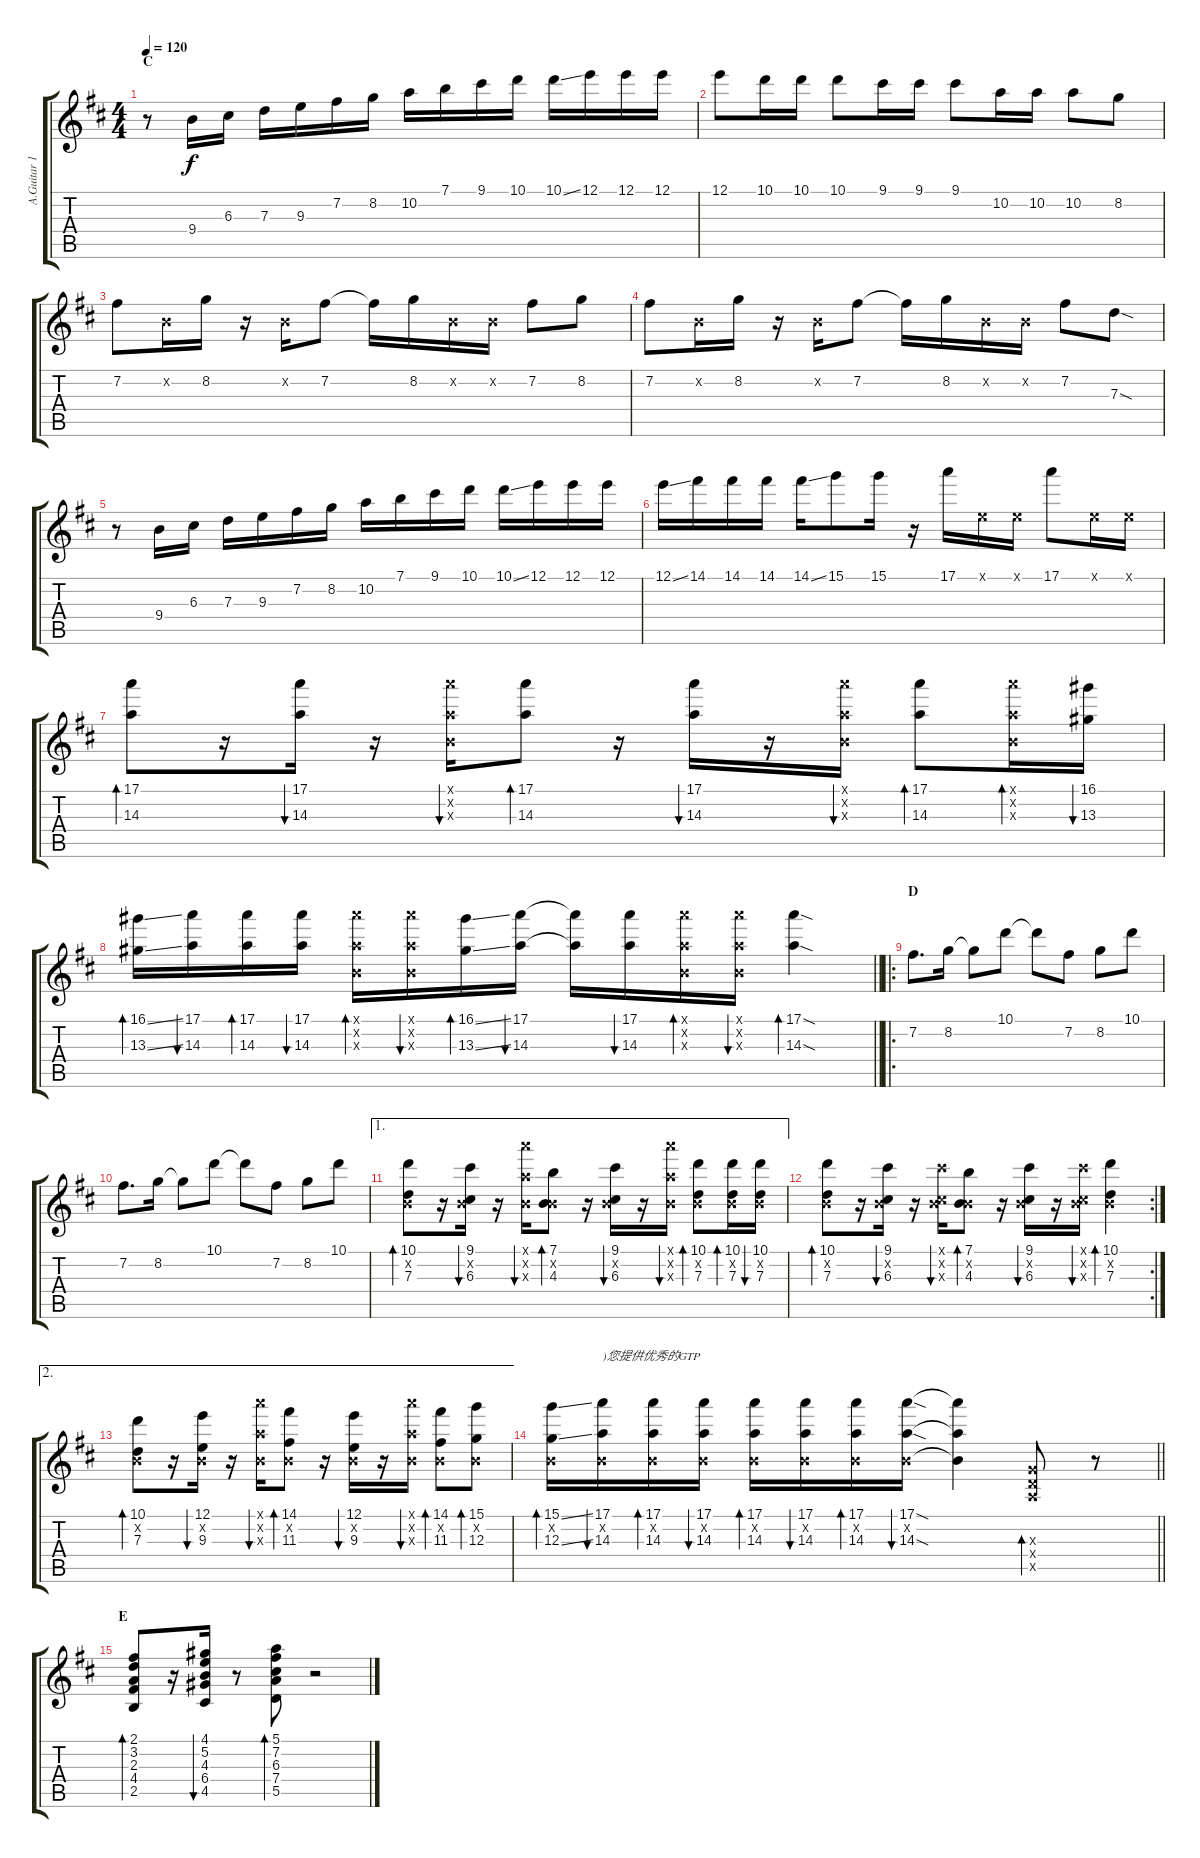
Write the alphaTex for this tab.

\track ("A.Guitar 1" "A.Guitar 1") {instrument acousticguitarsteel}
\staff {score tabs}
\tuning (E4 B3 G3 D3 A2 E2) {hide}
\ts (4 4)
\section ("" "C")
\tempo 120
\clef g2
\ks d
r.8{dy f} 9.4.16 6.3.16 7.3.16 9.3.16 7.2.16 8.2.16 10.2.16 7.1.16 9.1.16 10.1.16 10.1{ss}.16 12.1.16 12.1.16 12.1.16 |
12.1.8 10.1.16 10.1.16 10.1.8 9.1.16 9.1.16 9.1.8 10.2.16 10.2.16 10.2.8 8.2.8 |
7.2.8 0.2{x}.16 8.2.16 r.16 0.2{x}.16 7.2.8 7.2{t}.16 8.2.16 0.2{x}.16 0.2{x}.16 7.2.8 8.2.8 |
7.2.8 0.2{x}.16 8.2.16 r.16 0.2{x}.16 7.2.8 7.2{t}.16 8.2.16 0.2{x}.16 0.2{x}.16 7.2.8 7.3{sod}.8 |
r.8 9.4.16 6.3.16 7.3.16 9.3.16 7.2.16 8.2.16 10.2.16 7.1.16 9.1.16 10.1.16 10.1{ss}.16 12.1.16 12.1.16 12.1.16 |
12.1{ss}.16 14.1.16 14.1.16 14.1.16 14.1{ss}.16 15.1.8 15.1.16 r.16 17.1.16 0.1{x}.16 0.1{x}.16 17.1.8 0.1{x}.16 0.1{x}.16 |
(17.1 14.3).8{bd 30} r.16 (17.1 14.3).16{bu 30} r.16 (17.1{x} 0.2{x} 14.3{x}).16{bu 30} (17.1 14.3).8{bd 30} r.16 (17.1 14.3).16{bu 30} r.16 (17.1{x} 0.2{x} 14.3{x}).16{bu 30} (17.1 14.3).8{bd 30} (17.1{x} 0.2{x} 14.3{x}).16{bd 30} (16.1 13.3).16{bu 30} |
\barLineRight lightlight
(16.1{ss} 13.3{ss}).16{bd 30} (17.1 14.3).16{bu 30} (17.1 14.3).16{bd 30} (17.1 14.3).16{bu 30} (17.1{x} 0.2{x} 14.3{x}).16{bd 30} (17.1{x} 0.2{x} 14.3{x}).16{bu 30} (16.1{ss} 13.3{ss}).16{bd 30} (17.1 14.3).16{bu 30} (17.1{t} 14.3{t}).16 (17.1 14.3).16{bu 30} (17.1{x} 0.2{x} 14.3{x}).16{bd 30} (17.1{x} 0.2{x} 14.3{x}).16{bu 30} (17.1{sod} 14.3{sod}).4{bd 30} |
\ro
\section ("" "D")
7.2.8{d} 8.2.16 8.2{t}.8 10.1.8 10.1{t}.8 7.2.8 8.2.8 10.1.8 |
7.2.8{d} 8.2.16 8.2{t}.8 10.1.8 10.1{t}.8 7.2.8 8.2.8 10.1.8 |
\ae 1
(10.1 0.2{x} 7.3).8{bd 30} r.16 (9.1 0.2{x} 6.3).16{bu 30} r.16 (17.1{x} 0.2{x} 14.3{x}).16{bu 30} (7.1 0.2{x} 4.3).8{bd 30} r.16 (9.1 0.2{x} 6.3).16{bu 30} r.16 (17.1{x} 0.2{x} 14.3{x}).16{bu 30} (10.1 0.2{x} 7.3).8{bd 30} (10.1 0.2{x} 7.3).16{bd 30} (10.1 0.2{x} 7.3).16{bu 30} |
\rc 2
(10.1 0.2{x} 7.3).8{bd 30} r.16 (9.1 0.2{x} 6.3).16{bu 30} r.16 (9.1{x} 0.2{x} 6.3{x}).16{bu 30} (7.1 0.2{x} 4.3).8{bd 30} r.16 (9.1 0.2{x} 6.3).16{bu 30} r.16 (9.1{x} 0.2{x} 6.3{x}).16{bu 30} (10.1 0.2{x} 7.3).4{bd 30} |
\ae 2
(10.1 0.2{x} 7.3).8{bd 30} r.16 (12.1 0.2{x} 9.3).16{bu 30} r.16 (17.1{x} 0.2{x} 14.3{x}).16{bu 30} (14.1 0.2{x} 11.3).8{bd 30} r.16 (12.1 0.2{x} 9.3).16{bu 30} r.16 (17.1{x} 0.2{x} 14.3{x}).16{bu 30} (14.1 0.2{x} 11.3).8{bd 30} (15.1 0.2{x} 12.3).8{bd 30} |
\barLineRight lightlight
(15.1{ss} 0.2{x} 12.3{ss}).16{bd 30} (17.1 0.2{x} 14.3).16{bu 30 txt ")您提供优秀的GTP"} (17.1 0.2{x} 14.3).16{bd 30} (17.1 0.2{x} 14.3).16{bu 30} (17.1 0.2{x} 14.3).16{bd 30} (17.1 0.2{x} 14.3).16{bu 30} (17.1 0.2{x} 14.3).16{bd 30} (17.1{sod} 0.2{x} 14.3{sod}).16{bu 30} (17.1{t} 0.2{t} 14.3{t}).4 (0.3{x} 0.4{x} 0.5{x}).8{bd 30} r.8 |
\section ("" "E")
(2.1 3.2 2.3 4.4 2.5).8{bd 30} r.16 (4.1 5.2 4.3 6.4 4.5).16{bu 30} r.8 (5.1 7.2 6.3 7.4 5.5).8{bd 30} r.2
